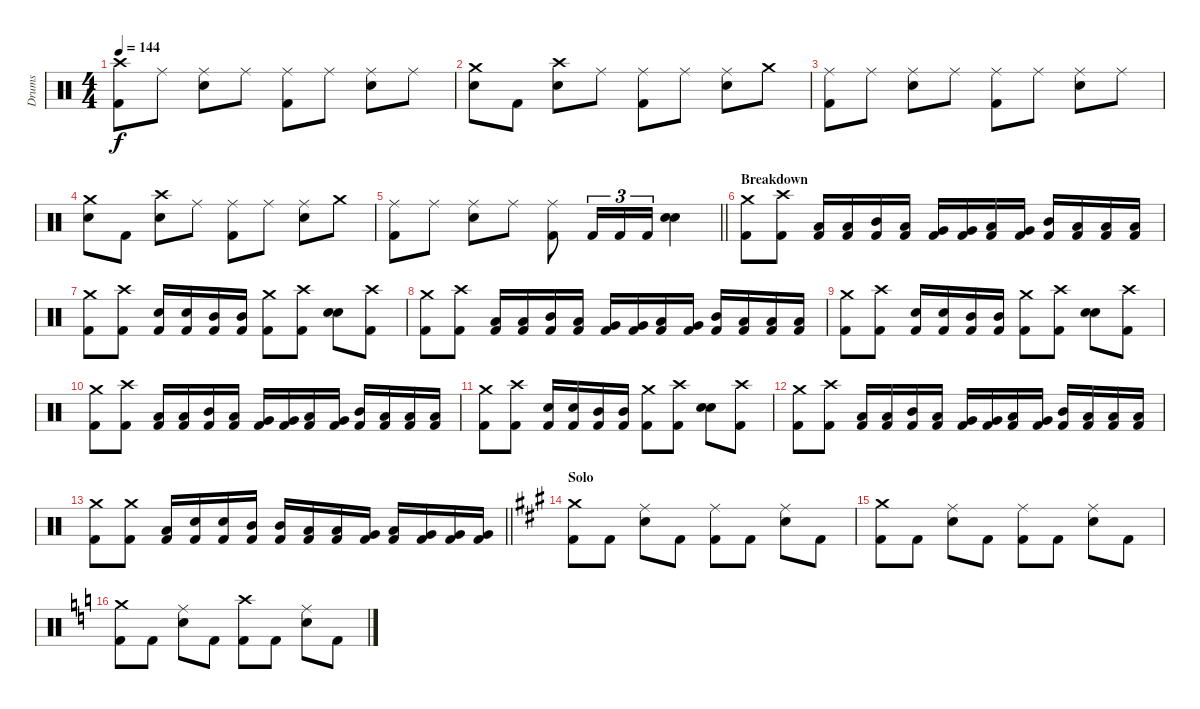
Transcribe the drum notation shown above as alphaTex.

\track ("Drums" "Drums") {instrument percussion}
\staff {score}
\articulation defaults
\ts (4 4)
\tempo 144
\clef neutral
\ks c
("Crash high (hit)" "Kick (hit) 2").8{dy f} "Ride (middle)".8 ("Ride (middle)" "Snare (hit) 2").8 "Ride (middle)".8 ("Ride (middle)" "Kick (hit) 2").8 "Ride (middle)".8 ("Ride (middle)" "Snare (hit) 2").8 "Ride (middle)".8 |
("Crash medium (hit)" "Snare (hit) 2").8 "Kick (hit) 2".8 ("Crash high (hit)" "Snare (hit) 2").8 "Ride (middle)".8 ("Ride (middle)" "Kick (hit) 2").8 "Ride (middle)".8 ("Ride (middle)" "Snare (hit) 2").8 "Crash medium (hit)".8 |
("Ride (middle)" "Kick (hit) 2").8 "Ride (middle)".8 ("Ride (middle)" "Snare (hit) 2").8 "Ride (middle)".8 ("Ride (middle)" "Kick (hit) 2").8 "Ride (middle)".8 ("Ride (middle)" "Snare (hit) 2").8 "Ride (middle)".8 |
("Crash medium (hit)" "Snare (hit) 2").8 "Kick (hit) 2".8 ("Crash high (hit)" "Snare (hit) 2").8 "Ride (middle)".8 ("Ride (middle)" "Kick (hit) 2").8 "Ride (middle)".8 ("Ride (middle)" "Snare (hit) 2").8 "Crash medium (hit)".8 |
\barLineRight lightlight
("Ride (middle)" "Kick (hit) 2").8 "Ride (middle)".8 ("Ride (middle)" "Snare (hit) 2").8 "Ride (middle)".8 ("Ride (middle)" "Kick (hit) 2").8 "Kick (hit) 2".16{tu (3 2)} "Kick (hit) 2".16{tu (3 2)} "Kick (hit) 2".16{tu (3 2)} ("Snare (hit) 2" "Snare (hit) 2").4{bd 240} |
\section ("" "Breakdown")
("Crash medium (hit)" "Kick (hit) 2").8 ("Crash high (hit)" "Kick (hit) 2").8 ("Low Tom (hit)" "Kick (hit) 2").16 ("Low Tom (hit)" "Kick (hit) 2").16 ("Mid Tom (hit)" "Kick (hit) 2").16 ("Low Tom (hit)" "Kick (hit) 2").16 ("Very Low Tom (hit)" "Kick (hit) 2").16 ("Very Low Tom (hit)" "Kick (hit) 2").16 ("Low Floor Tom (hit)" "Kick (hit) 2").16 ("Very Low Tom (hit)" "Kick (hit) 2").16 ("Mid Tom (hit)" "Kick (hit) 2").16 ("Low Tom (hit)" "Kick (hit) 2").16 ("Low Tom (hit)" "Kick (hit) 2").16 ("Low Tom (hit)" "Kick (hit) 2").16 |
("Crash medium (hit)" "Kick (hit) 2").8 ("Crash high (hit)" "Kick (hit) 2").8 ("Snare (hit) 2" "Kick (hit) 2").16 ("Snare (hit) 2" "Kick (hit) 2").16 ("Mid Tom (hit)" "Kick (hit) 2").16 ("Mid Tom (hit)" "Kick (hit) 2").16 ("Crash medium (hit)" "Kick (hit) 2").8 ("Crash high (hit)" "Kick (hit) 2").8 ("Snare (hit) 2" "Snare (hit) 2").8{bd 480} ("Crash high (hit)" "Kick (hit) 2").8 |
("Crash medium (hit)" "Kick (hit) 2").8 ("Crash high (hit)" "Kick (hit) 2").8 ("Low Tom (hit)" "Kick (hit) 2").16 ("Low Tom (hit)" "Kick (hit) 2").16 ("Mid Tom (hit)" "Kick (hit) 2").16 ("Low Tom (hit)" "Kick (hit) 2").16 ("Very Low Tom (hit)" "Kick (hit) 2").16 ("Very Low Tom (hit)" "Kick (hit) 2").16 ("Low Floor Tom (hit)" "Kick (hit) 2").16 ("Very Low Tom (hit)" "Kick (hit) 2").16 ("Mid Tom (hit)" "Kick (hit) 2").16 ("Low Tom (hit)" "Kick (hit) 2").16 ("Low Tom (hit)" "Kick (hit) 2").16 ("Low Tom (hit)" "Kick (hit) 2").16 |
("Crash medium (hit)" "Kick (hit) 2").8 ("Crash high (hit)" "Kick (hit) 2").8 ("Snare (hit) 2" "Kick (hit) 2").16 ("Snare (hit) 2" "Kick (hit) 2").16 ("Mid Tom (hit)" "Kick (hit) 2").16 ("Mid Tom (hit)" "Kick (hit) 2").16 ("Crash medium (hit)" "Kick (hit) 2").8 ("Crash high (hit)" "Kick (hit) 2").8 ("Snare (hit) 2" "Snare (hit) 2").8{bd 480} ("Crash high (hit)" "Kick (hit) 2").8 |
("Crash medium (hit)" "Kick (hit) 2").8 ("Crash high (hit)" "Kick (hit) 2").8 ("Low Tom (hit)" "Kick (hit) 2").16 ("Low Tom (hit)" "Kick (hit) 2").16 ("Mid Tom (hit)" "Kick (hit) 2").16 ("Low Tom (hit)" "Kick (hit) 2").16 ("Very Low Tom (hit)" "Kick (hit) 2").16 ("Very Low Tom (hit)" "Kick (hit) 2").16 ("Low Floor Tom (hit)" "Kick (hit) 2").16 ("Very Low Tom (hit)" "Kick (hit) 2").16 ("Mid Tom (hit)" "Kick (hit) 2").16 ("Low Tom (hit)" "Kick (hit) 2").16 ("Low Tom (hit)" "Kick (hit) 2").16 ("Low Tom (hit)" "Kick (hit) 2").16 |
("Crash medium (hit)" "Kick (hit) 2").8 ("Crash high (hit)" "Kick (hit) 2").8 ("Snare (hit) 2" "Kick (hit) 2").16 ("Snare (hit) 2" "Kick (hit) 2").16 ("Mid Tom (hit)" "Kick (hit) 2").16 ("Mid Tom (hit)" "Kick (hit) 2").16 ("Crash medium (hit)" "Kick (hit) 2").8 ("Crash high (hit)" "Kick (hit) 2").8 ("Snare (hit) 2" "Snare (hit) 2").8{bd 480} ("Crash high (hit)" "Kick (hit) 2").8 |
("Crash medium (hit)" "Kick (hit) 2").8 ("Crash high (hit)" "Kick (hit) 2").8 ("Low Tom (hit)" "Kick (hit) 2").16 ("Low Tom (hit)" "Kick (hit) 2").16 ("Mid Tom (hit)" "Kick (hit) 2").16 ("Low Tom (hit)" "Kick (hit) 2").16 ("Very Low Tom (hit)" "Kick (hit) 2").16 ("Very Low Tom (hit)" "Kick (hit) 2").16 ("Low Floor Tom (hit)" "Kick (hit) 2").16 ("Very Low Tom (hit)" "Kick (hit) 2").16 ("Mid Tom (hit)" "Kick (hit) 2").16 ("Low Tom (hit)" "Kick (hit) 2").16 ("Low Tom (hit)" "Kick (hit) 2").16 ("Low Tom (hit)" "Kick (hit) 2").16 |
\barLineRight lightlight
("Crash medium (hit)" "Kick (hit) 2").8 ("Crash medium (hit)" "Kick (hit) 2").8 ("Low Tom (hit)" "Kick (hit) 2").16 ("Snare (hit) 2" "Kick (hit) 2").16 ("Snare (hit) 2" "Kick (hit) 2").16 ("Mid Tom (hit)" "Kick (hit) 2").16 ("Mid Tom (hit)" "Kick (hit) 2").16 ("Low Tom (hit)" "Kick (hit) 2").16 ("Low Tom (hit)" "Kick (hit) 2").16 ("Very Low Tom (hit)" "Kick (hit) 2").16 ("Low Floor Tom (hit)" "Kick (hit) 2").16 ("Very Low Tom (hit)" "Kick (hit) 2").16 ("Very Low Tom (hit)" "Kick (hit) 2").16 ("Very Low Tom (hit)" "Kick (hit) 2").16 |
\section ("" "Solo")
\ks a
("Crash medium (hit)" "Kick (hit) 2").8 "Kick (hit) 2".8 ("Ride (middle)" "Snare (hit) 2").8 "Kick (hit) 2".8 ("Ride (middle)" "Kick (hit) 2").8 "Kick (hit) 2".8 ("Ride (middle)" "Snare (hit) 2").8 "Kick (hit) 2".8 |
("Crash medium (hit)" "Kick (hit) 2").8 "Kick (hit) 2".8 ("Ride (middle)" "Snare (hit) 2").8 "Kick (hit) 2".8 ("Ride (middle)" "Kick (hit) 2").8 "Kick (hit) 2".8 ("Ride (middle)" "Snare (hit) 2").8 "Kick (hit) 2".8 |
\ks c
("Crash medium (hit)" "Kick (hit) 2").8 "Kick (hit) 2".8 ("Ride (middle)" "Snare (hit) 2").8 "Kick (hit) 2".8 ("Crash high (hit)" "Kick (hit) 2").8 "Kick (hit) 2".8 ("Ride (middle)" "Snare (hit) 2").8 "Kick (hit) 2".8
